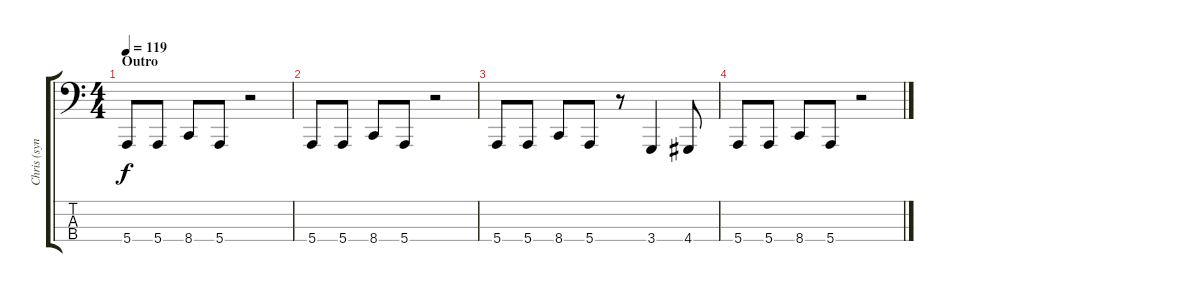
\track ("Chris (synth)" "Chris (syn") {instrument lead2sawtooth}
\staff {score tabs}
\tuning (G2 D2 A1 E1) {hide}
\ts (4 4)
\section ("" "Outro")
\tempo 119
\clef f4
\ks c
5.4.8{dy f} 5.4.8 8.4.8 5.4.8 r.2 |
5.4.8 5.4.8 8.4.8 5.4.8 r.2 |
5.4.8 5.4.8 8.4.8 5.4.8 r.8 3.4.4 4.4.8 |
5.4.8 5.4.8 8.4.8 5.4.8 r.2
